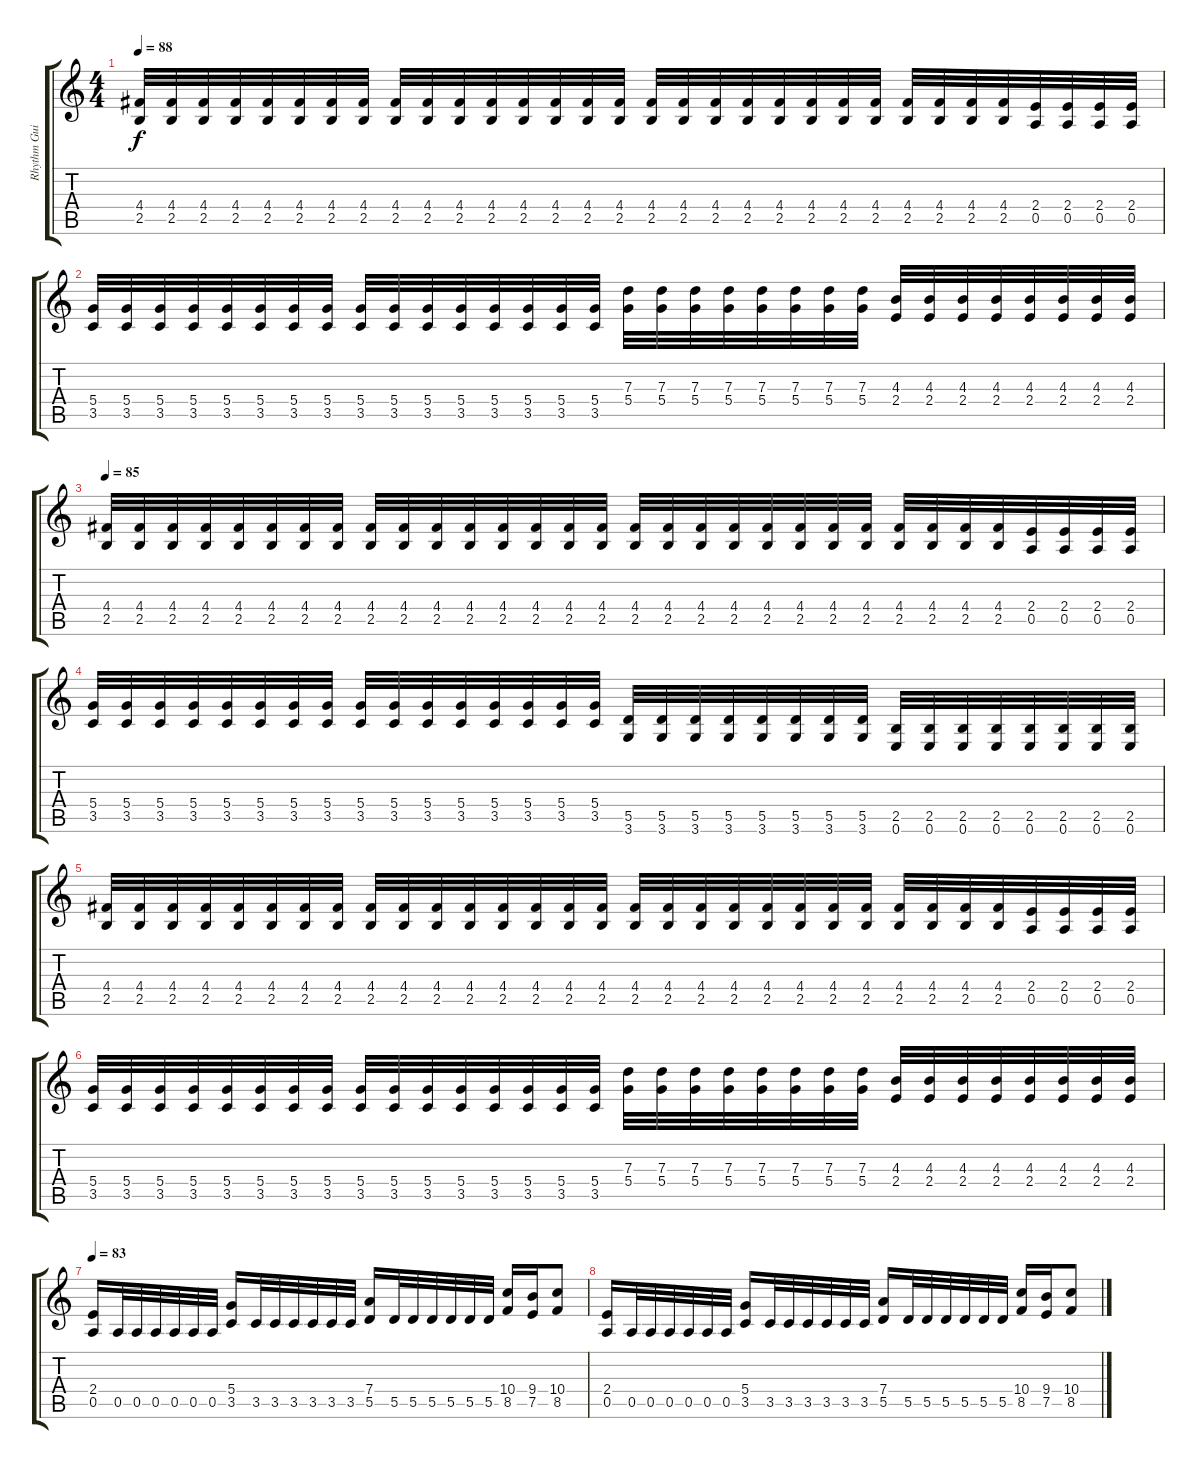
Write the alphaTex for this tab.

\track ("Rhythm Guitar" "Rhythm Gui") {instrument distortionguitar}
\staff {score tabs}
\tuning (E4 B3 G3 D3 A2 E2) {hide}
\ts (4 4)
\tempo 88
\clef g2
\ks c
(4.4 2.5).32{dy f} (4.4 2.5).32 (4.4 2.5).32 (4.4 2.5).32 (4.4 2.5).32 (4.4 2.5).32 (4.4 2.5).32 (4.4 2.5).32 (4.4 2.5).32 (4.4 2.5).32 (4.4 2.5).32 (4.4 2.5).32 (4.4 2.5).32 (4.4 2.5).32 (4.4 2.5).32 (4.4 2.5).32 (4.4 2.5).32 (4.4 2.5).32 (4.4 2.5).32 (4.4 2.5).32 (4.4 2.5).32 (4.4 2.5).32 (4.4 2.5).32 (4.4 2.5).32 (4.4 2.5).32 (4.4 2.5).32 (4.4 2.5).32 (4.4 2.5).32 (2.4 0.5).32 (2.4 0.5).32 (2.4 0.5).32 (2.4 0.5).32 |
(5.4 3.5).32 (5.4 3.5).32 (5.4 3.5).32 (5.4 3.5).32 (5.4 3.5).32 (5.4 3.5).32 (5.4 3.5).32 (5.4 3.5).32 (5.4 3.5).32 (5.4 3.5).32 (5.4 3.5).32 (5.4 3.5).32 (5.4 3.5).32 (5.4 3.5).32 (5.4 3.5).32 (5.4 3.5).32 (7.3 5.4).32 (7.3 5.4).32 (7.3 5.4).32 (7.3 5.4).32 (7.3 5.4).32 (7.3 5.4).32 (7.3 5.4).32 (7.3 5.4).32 (4.3 2.4).32 (4.3 2.4).32 (4.3 2.4).32 (4.3 2.4).32 (4.3 2.4).32 (4.3 2.4).32 (4.3 2.4).32 (4.3 2.4).32 |
\tempo 85
(4.4 2.5).32 (4.4 2.5).32 (4.4 2.5).32 (4.4 2.5).32 (4.4 2.5).32 (4.4 2.5).32 (4.4 2.5).32 (4.4 2.5).32 (4.4 2.5).32 (4.4 2.5).32 (4.4 2.5).32 (4.4 2.5).32 (4.4 2.5).32 (4.4 2.5).32 (4.4 2.5).32 (4.4 2.5).32 (4.4 2.5).32 (4.4 2.5).32 (4.4 2.5).32 (4.4 2.5).32 (4.4 2.5).32 (4.4 2.5).32 (4.4 2.5).32 (4.4 2.5).32 (4.4 2.5).32 (4.4 2.5).32 (4.4 2.5).32 (4.4 2.5).32 (2.4 0.5).32 (2.4 0.5).32 (2.4 0.5).32 (2.4 0.5).32 |
(5.4 3.5).32 (5.4 3.5).32 (5.4 3.5).32 (5.4 3.5).32 (5.4 3.5).32 (5.4 3.5).32 (5.4 3.5).32 (5.4 3.5).32 (5.4 3.5).32 (5.4 3.5).32 (5.4 3.5).32 (5.4 3.5).32 (5.4 3.5).32 (5.4 3.5).32 (5.4 3.5).32 (5.4 3.5).32 (5.5 3.6).32 (5.5 3.6).32 (5.5 3.6).32 (5.5 3.6).32 (5.5 3.6).32 (5.5 3.6).32 (5.5 3.6).32 (5.5 3.6).32 (2.5 0.6).32 (2.5 0.6).32 (2.5 0.6).32 (2.5 0.6).32 (2.5 0.6).32 (2.5 0.6).32 (2.5 0.6).32 (2.5 0.6).32 |
(4.4 2.5).32 (4.4 2.5).32 (4.4 2.5).32 (4.4 2.5).32 (4.4 2.5).32 (4.4 2.5).32 (4.4 2.5).32 (4.4 2.5).32 (4.4 2.5).32 (4.4 2.5).32 (4.4 2.5).32 (4.4 2.5).32 (4.4 2.5).32 (4.4 2.5).32 (4.4 2.5).32 (4.4 2.5).32 (4.4 2.5).32 (4.4 2.5).32 (4.4 2.5).32 (4.4 2.5).32 (4.4 2.5).32 (4.4 2.5).32 (4.4 2.5).32 (4.4 2.5).32 (4.4 2.5).32 (4.4 2.5).32 (4.4 2.5).32 (4.4 2.5).32 (2.4 0.5).32 (2.4 0.5).32 (2.4 0.5).32 (2.4 0.5).32 |
(5.4 3.5).32 (5.4 3.5).32 (5.4 3.5).32 (5.4 3.5).32 (5.4 3.5).32 (5.4 3.5).32 (5.4 3.5).32 (5.4 3.5).32 (5.4 3.5).32 (5.4 3.5).32 (5.4 3.5).32 (5.4 3.5).32 (5.4 3.5).32 (5.4 3.5).32 (5.4 3.5).32 (5.4 3.5).32 (7.3 5.4).32 (7.3 5.4).32 (7.3 5.4).32 (7.3 5.4).32 (7.3 5.4).32 (7.3 5.4).32 (7.3 5.4).32 (7.3 5.4).32 (4.3 2.4).32 (4.3 2.4).32 (4.3 2.4).32 (4.3 2.4).32 (4.3 2.4).32 (4.3 2.4).32 (4.3 2.4).32 (4.3 2.4).32 |
\tempo 83
(2.4 0.5).16 0.5.32 0.5.32 0.5.32 0.5.32 0.5.32 0.5.32 (5.4 3.5).16 3.5.32 3.5.32 3.5.32 3.5.32 3.5.32 3.5.32 (7.4 5.5).16 5.5.32 5.5.32 5.5.32 5.5.32 5.5.32 5.5.32 (10.4 8.5).16 (9.4 7.5).16 (10.4 8.5).8 |
(2.4 0.5).16 0.5.32 0.5.32 0.5.32 0.5.32 0.5.32 0.5.32 (5.4 3.5).16 3.5.32 3.5.32 3.5.32 3.5.32 3.5.32 3.5.32 (7.4 5.5).16 5.5.32 5.5.32 5.5.32 5.5.32 5.5.32 5.5.32 (10.4 8.5).16 (9.4 7.5).16 (10.4 8.5).8
